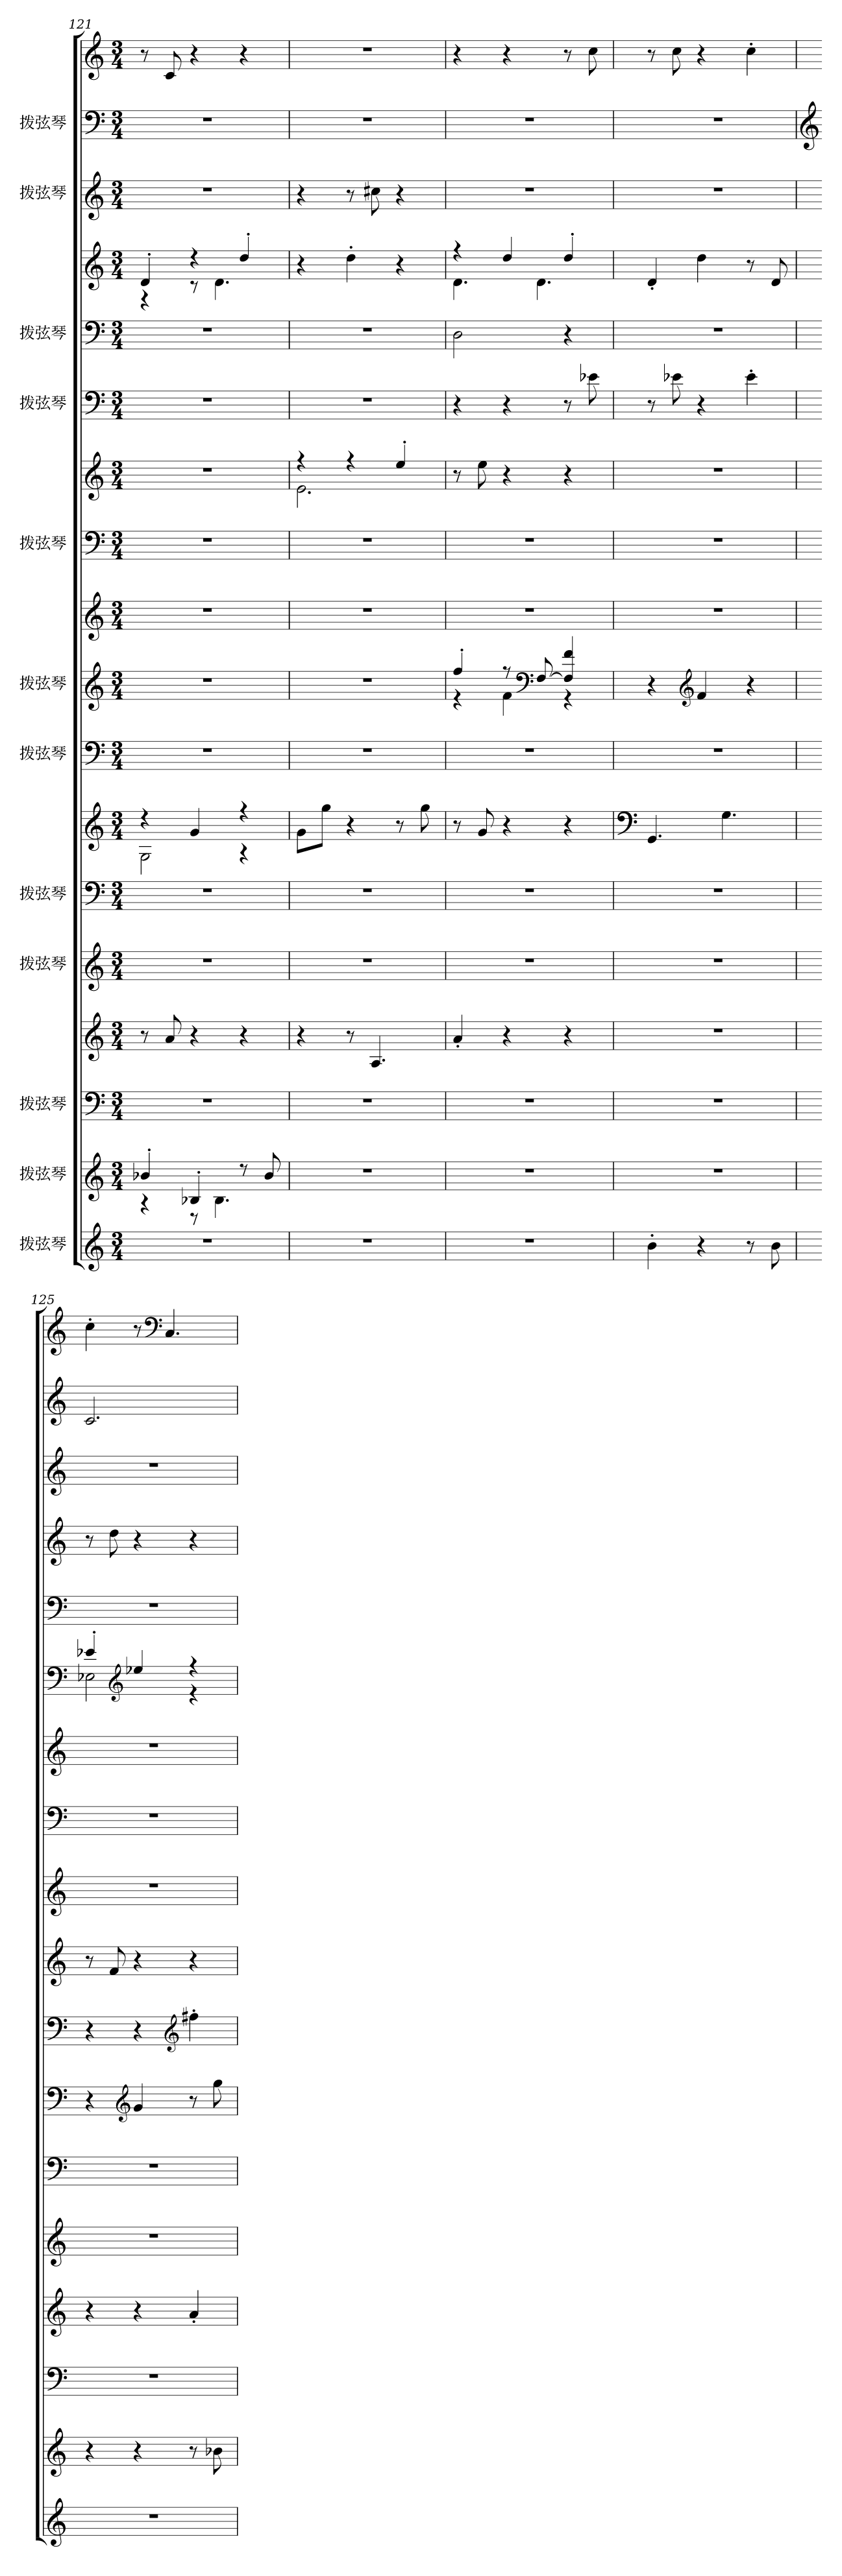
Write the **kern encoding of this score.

**kern	**kern	**kern	**kern	**kern	**kern	**kern	**kern	**kern	**kern	**kern	**kern	**kern	**kern	**kern	**kern	**kern	**kern
*part12	*part11	*part10	*part10	*part9	*part8	*part8	*part7	*part6	*part6	*part5	*part5	*part4	*part3	*part3	*part2	*part1	*part1
*staff18	*staff17	*staff16	*staff15	*staff14	*staff13	*staff12	*staff11	*staff10	*staff9	*staff8	*staff7	*staff6	*staff5	*staff4	*staff3	*staff2	*staff1
*I"拨弦琴	*I"拨弦琴	*I"拨弦琴	*	*I"拨弦琴	*I"拨弦琴	*	*I"拨弦琴	*I"拨弦琴	*	*I"拨弦琴	*	*I"拨弦琴	*I"拨弦琴	*	*I"拨弦琴	*I"拨弦琴	*
*clefG2	*clefG2	*clefF4	*clefG2	*clefG2	*clefF4	*clefG2	*clefF4	*clefG2	*clefG2	*clefF4	*clefG2	*clefF4	*clefF4	*clefG2	*clefG2	*clefF4	*clefG2
*k[]	*k[]	*k[]	*k[]	*k[]	*k[]	*k[]	*k[]	*k[]	*k[]	*k[]	*k[]	*k[]	*k[]	*k[]	*k[]	*k[]	*k[]
*M3/4	*M3/4	*M3/4	*M3/4	*M3/4	*M3/4	*M3/4	*M3/4	*M3/4	*M3/4	*M3/4	*M3/4	*M3/4	*M3/4	*M3/4	*M3/4	*M3/4	*M3/4
=121	=121	=121	=121	=121	=121	=121	=121	=121	=121	=121	=121	=121	=121	=121	=121	=121	=121
*	*^	*	*	*	*	*^	*	*	*	*	*	*	*	*^	*	*	*
2.r	4b-X'/	4r	2.r	8r	2.r	2.r	4r	2G\	2.r	2.r	2.r	2.r	2.r	2.r	2.r	4d'/	4r	2.r	2.r	8r
.	.	.	.	8a/	.	.	.	.	.	.	.	.	.	.	.	.	.	.	.	8c/
.	4B-X'/	8r	.	4r	.	.	4g/	.	.	.	.	.	.	.	.	4r	8r	.	.	4r
.	.	4.B-\	.	.	.	.	.	.	.	.	.	.	.	.	.	.	4.d\	.	.	.
.	8r	.	.	4r	.	.	4r	4r	.	.	.	.	.	.	.	4dd'/	.	.	.	4r
.	8b-/	.	.	.	.	.	.	.	.	.	.	.	.	.	.	.	.	.	.	.
*	*v	*v	*	*	*	*	*v	*v	*	*	*	*	*	*	*	*v	*v	*	*	*
!!LO:PB:g=z
=122	=122	=122	=122	=122	=122	=122	=122	=122	=122	=122	=122	=122	=122	=122	=122	=122	=122
*	*	*	*	*	*	*	*	*	*	*	*^	*	*	*	*	*	*
2.r	2.r	2.r	4r	2.r	2.r	8g\L	2.r	2.r	2.r	2.r	4r	2.e\	2.r	2.r	4r	4r	2.r	2.r
.	.	.	.	.	.	8gg\J	.	.	.	.	.	.	.	.	.	.	.	.
.	.	.	8r	.	.	4r	.	.	.	.	4r	.	.	.	4dd'\	8r	.	.
.	.	.	4.A/	.	.	.	.	.	.	.	.	.	.	.	.	8cc#X\	.	.
.	.	.	.	.	.	8r	.	.	.	.	4ee'/	.	.	.	4r	4r	.	.
.	.	.	.	.	.	8gg\	.	.	.	.	.	.	.	.	.	.	.	.
*	*	*	*	*	*	*	*	*	*	*	*v	*v	*	*	*	*	*	*
=123	=123	=123	=123	=123	=123	=123	=123	=123	=123	=123	=123	=123	=123	=123	=123	=123	=123
*	*	*	*	*	*	*	*	*^	*	*	*	*	*	*^	*	*	*
2.r	2.r	2.r	4a'/	2.r	2.r	8r	2.r	4ff'/	4r	2.r	2.r	8r	4r	2D\	4r	4.d\	2.r	2.r	4r
.	.	.	.	.	.	8g/	.	.	.	.	.	8ee\	.	.	.	.	.	.	.
.	.	.	4r	.	.	4r	.	8r	4f\	.	.	4r	4r	.	4dd/	.	.	.	4r
*	*	*	*	*	*	*	*	*clefF4	*	*	*	*	*	*	*	*	*	*	*
.	.	.	.	.	.	.	.	[8F/	.	.	.	.	.	.	.	4.d\	.	.	.
.	.	.	4r	.	.	4r	.	4F/] 4f/	4r	.	.	4r	8r	4r	4dd'/	.	.	.	8r
.	.	.	.	.	.	.	.	.	.	.	.	.	8e-X\	.	.	.	.	.	8cc\
*	*	*	*	*	*	*	*	*v	*v	*	*	*	*	*	*v	*v	*	*	*
=124	=124	=124	=124	=124	=124	=124	=124	=124	=124	=124	=124	=124	=124	=124	=124	=124	=124
*	*	*	*	*	*	*clefF4	*	*	*	*	*	*	*	*	*	*	*
4b'\	2.r	2.r	2.r	2.r	2.r	4.GG/	2.r	4r	2.r	2.r	2.r	8r	2.r	4d'/	2.r	2.r	8r
.	.	.	.	.	.	.	.	.	.	.	.	8e-X\	.	.	.	.	8cc\
*	*	*	*	*	*	*	*	*clefG2	*	*	*	*	*	*	*	*	*
4r	.	.	.	.	.	.	.	4f/	.	.	.	4r	.	4dd\	.	.	4r
.	.	.	.	.	.	4.G\	.	.	.	.	.	.	.	.	.	.	.
8r	.	.	.	.	.	.	.	4r	.	.	.	4e-'\	.	8r	.	.	4cc'\
8b\	.	.	.	.	.	.	.	.	.	.	.	.	.	8d/	.	.	.
=125	=125	=125	=125	=125	=125	=125	=125	=125	=125	=125	=125	=125	=125	=125	=125	=125	=125
*	*	*	*	*	*	*	*	*	*	*	*	*	*	*	*	*clefG2	*
*	*	*	*	*	*	*	*	*	*	*	*	*^	*	*	*	*	*
2.r	4r	2.r	4r	2.r	2.r	4r	4r	8r	2.r	2.r	2.r	4e-X'/	2E-X\	2.r	8r	2.r	2.c/	4cc'\
.	.	.	.	.	.	.	.	8f/	.	.	.	.	.	.	8dd\	.	.	.
*	*	*	*	*	*	*clefG2	*	*	*	*	*	*clefG2	*	*	*	*	*	*
.	4r	.	4r	.	.	4g/	4r	4r	.	.	.	4ee-X/	.	.	4r	.	.	8r
*	*	*	*	*	*	*	*	*	*	*	*	*	*	*	*	*	*	*clefF4
.	.	.	.	.	.	.	.	.	.	.	.	.	.	.	.	.	.	4.C/
*	*	*	*	*	*	*	*clefG2	*	*	*	*	*	*	*	*	*	*	*
.	8r	.	4a'/	.	.	8r	4ff#X'\	4r	.	.	.	4r	4r	.	4r	.	.	.
.	8b-X\	.	.	.	.	8gg\	.	.	.	.	.	.	.	.	.	.	.	.
*	*	*	*	*	*	*	*	*	*	*	*	*v	*v	*	*	*	*	*
=	=	=	=	=	=	=	=	=	=	=	=	=	=	=	=	=	=
*-	*-	*-	*-	*-	*-	*-	*-	*-	*-	*-	*-	*-	*-	*-	*-	*-	*-
